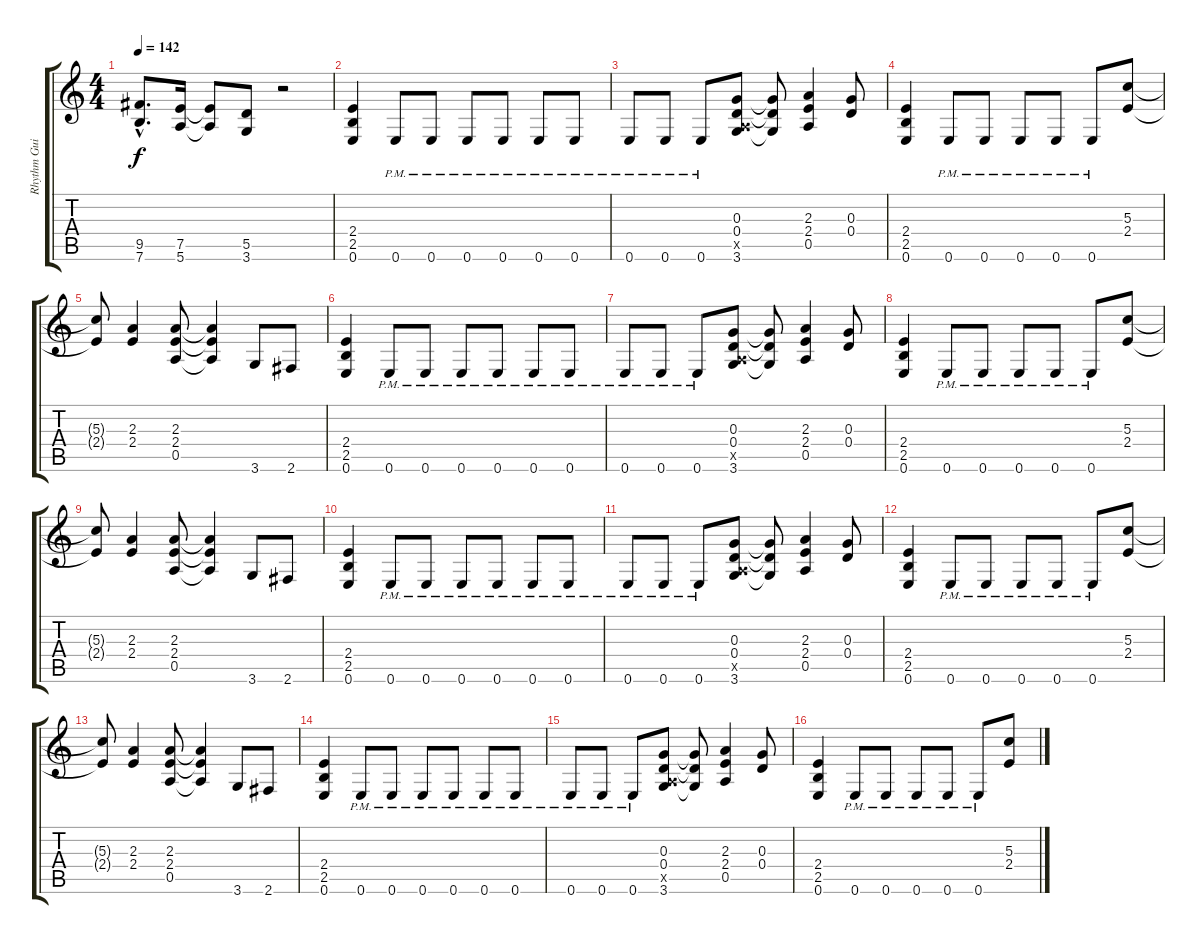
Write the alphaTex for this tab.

\track ("Rhythm Guitar" "Rhythm Gui") {instrument overdrivenguitar}
\staff {score tabs}
\tuning (E4 B3 G3 D3 A2 E2) {hide}
\ts (4 4)
\tempo 142
\clef g2
\ks aminor
(9.5{hac} 7.6{hac}).8{d dy f} (7.5 5.6).16 (7.5{t} 5.6{t}).8 (5.5 3.6).8 r.2 |
(2.4 2.5 0.6).4 0.6{pm}.8 0.6{pm}.8 0.6{pm}.8 0.6{pm}.8 0.6{pm}.8 0.6{pm}.8 |
0.6{pm}.8 0.6{pm}.8 0.6{pm}.8 (0.3 0.4 0.5{x} 3.6).8 (0.3{t} 0.4{t} 3.6{t}).8 (2.3 2.4 0.5).4 (0.3 0.4).8 |
(2.4 2.5 0.6).4 0.6{pm}.8 0.6{pm}.8 0.6{pm}.8 0.6{pm}.8 0.6{pm}.8 (5.3 2.4).8 |
(5.3{t} 2.4{t}).8 (2.3 2.4).4 (2.3 2.4 0.5).8 (2.3{t} 2.4{t} 0.5{t}).4 3.6.8 2.6.8 |
(2.4 2.5 0.6).4 0.6{pm}.8 0.6{pm}.8 0.6{pm}.8 0.6{pm}.8 0.6{pm}.8 0.6{pm}.8 |
0.6{pm}.8 0.6{pm}.8 0.6{pm}.8 (0.3 0.4 0.5{x} 3.6).8 (0.3{t} 0.4{t} 3.6{t}).8 (2.3 2.4 0.5).4 (0.3 0.4).8 |
(2.4 2.5 0.6).4 0.6{pm}.8 0.6{pm}.8 0.6{pm}.8 0.6{pm}.8 0.6{pm}.8 (5.3 2.4).8 |
(5.3{t} 2.4{t}).8 (2.3 2.4).4 (2.3 2.4 0.5).8 (2.3{t} 2.4{t} 0.5{t}).4 3.6.8 2.6.8 |
(2.4 2.5 0.6).4 0.6{pm}.8 0.6{pm}.8 0.6{pm}.8 0.6{pm}.8 0.6{pm}.8 0.6{pm}.8 |
0.6{pm}.8 0.6{pm}.8 0.6{pm}.8 (0.3 0.4 0.5{x} 3.6).8 (0.3{t} 0.4{t} 3.6{t}).8 (2.3 2.4 0.5).4 (0.3 0.4).8 |
(2.4 2.5 0.6).4 0.6{pm}.8 0.6{pm}.8 0.6{pm}.8 0.6{pm}.8 0.6{pm}.8 (5.3 2.4).8 |
(5.3{t} 2.4{t}).8 (2.3 2.4).4 (2.3 2.4 0.5).8 (2.3{t} 2.4{t} 0.5{t}).4 3.6.8 2.6.8 |
(2.4 2.5 0.6).4 0.6{pm}.8 0.6{pm}.8 0.6{pm}.8 0.6{pm}.8 0.6{pm}.8 0.6{pm}.8 |
0.6{pm}.8 0.6{pm}.8 0.6{pm}.8 (0.3 0.4 0.5{x} 3.6).8 (0.3{t} 0.4{t} 3.6{t}).8 (2.3 2.4 0.5).4 (0.3 0.4).8 |
(2.4 2.5 0.6).4 0.6{pm}.8 0.6{pm}.8 0.6{pm}.8 0.6{pm}.8 0.6{pm}.8 (5.3 2.4).8
